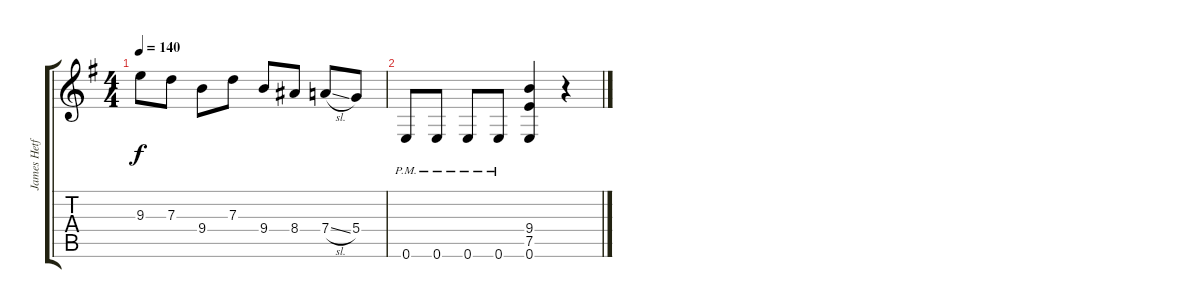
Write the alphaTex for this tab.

\track ("James Hetfield" "James Hetf") {instrument distortionguitar}
\staff {score tabs}
\tuning (E4 B3 G3 D3 A2 E2) {hide}
\ts (4 4)
\tempo 140
\clef g2
\ks eminor
9.3.8{dy f} 7.3.8 9.4.8 7.3.8 9.4.8 8.4.8 7.4{sl}.8 5.4.8 |
0.6{pm}.8 0.6{pm}.8 0.6{pm}.8 0.6{pm}.8 (9.4 7.5 0.6).4 r.4
